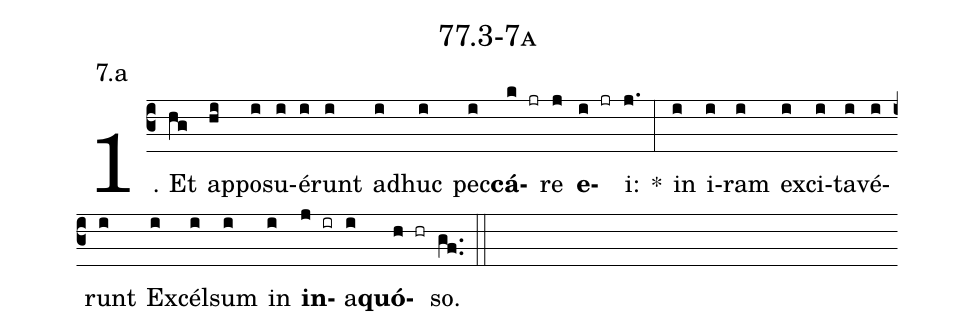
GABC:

name: 77.3-7a;
annotation: 7.a;
%%
(c3)1. Et(hg) ap(hi)po(i)su(i)é(i)runt(i) ad(i)huc(i) pec(i)<b>cá</b>(k jr)re(j) <b>e</b>(i jr)i:(j.) *(:) in(i) i(i)ram(i) ex(i)ci(i)ta(i)vé(i)runt(i) Ex(i)cél(i)sum(i) in(i) <b>in</b>(j ir)a(i)<b>quó</b>(h hr)so.(gf..) (::)


%E(i) u(i) o(j) u(i) a(h) e.(gf..) (::)
